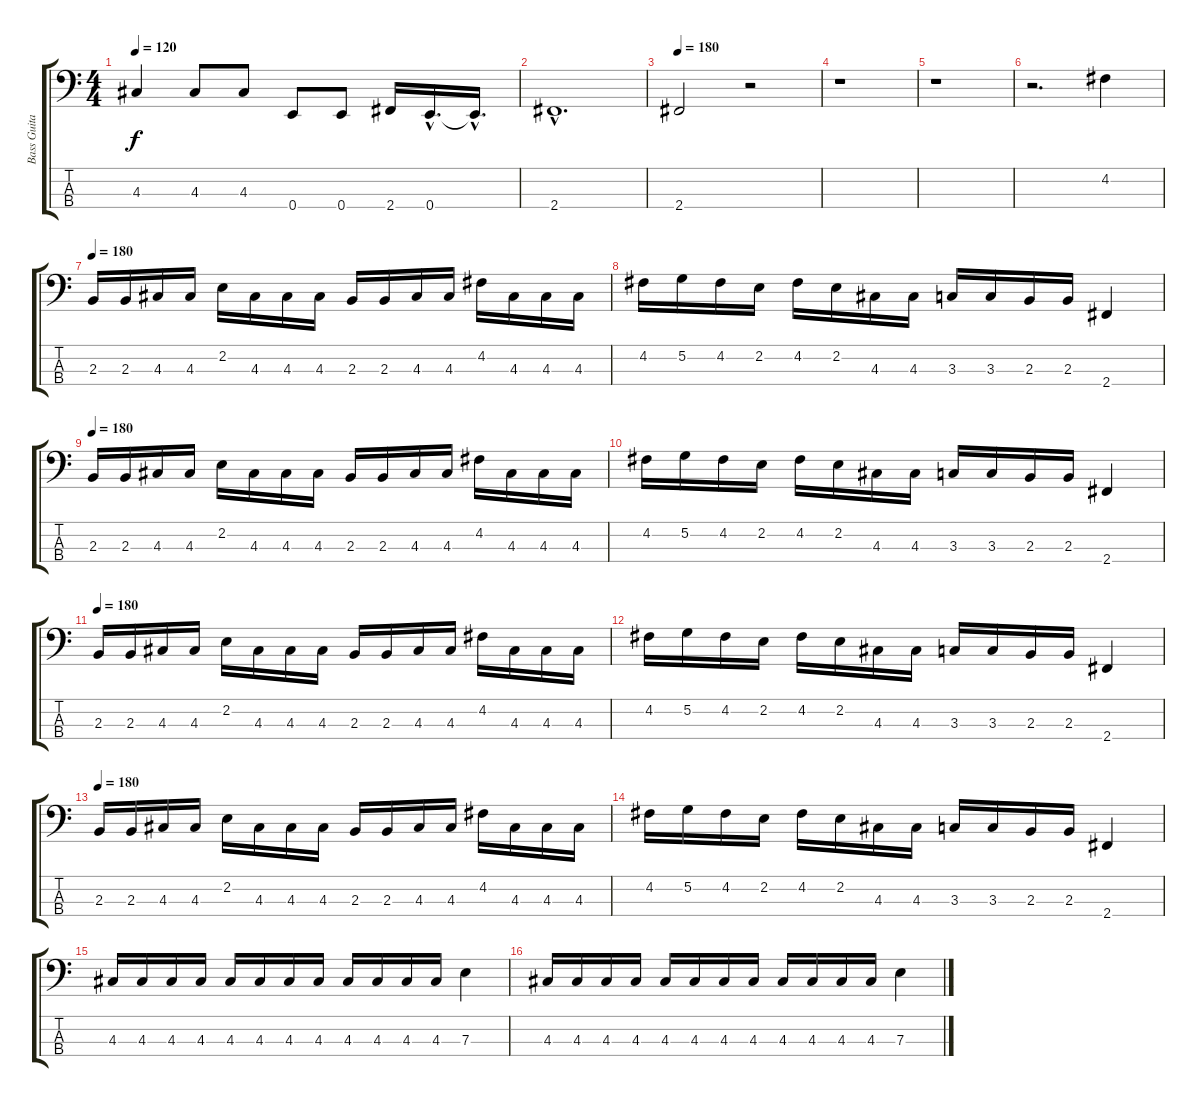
\track ("Bass Guitar" "Bass Guita") {instrument electricbasspick}
\staff {score tabs}
\tuning (G2 D2 A1 E1) {hide}
\ts (4 4)
\tempo 120
\clef f4
\ks c
4.3.4{dy f} 4.3.8 4.3.8 0.4.8 0.4.8 2.4.16 0.4{hac}.16{d} 0.4{hac t}.16{d} |
2.4{hac}.1{d} |
\tempo 180
2.4.2 r.2 |
r.1 |
r.1 |
r.2{d} 4.2.4 |
\tempo 180
2.3.16 2.3.16 4.3.16 4.3.16 2.2.16 4.3.16 4.3.16 4.3.16 2.3.16 2.3.16 4.3.16 4.3.16 4.2.16 4.3.16 4.3.16 4.3.16 |
4.2.16 5.2.16 4.2.16 2.2.16 4.2.16 2.2.16 4.3.16 4.3.16 3.3.16 3.3.16 2.3.16 2.3.16 2.4.4 |
\tempo 180
2.3.16 2.3.16 4.3.16 4.3.16 2.2.16 4.3.16 4.3.16 4.3.16 2.3.16 2.3.16 4.3.16 4.3.16 4.2.16 4.3.16 4.3.16 4.3.16 |
4.2.16 5.2.16 4.2.16 2.2.16 4.2.16 2.2.16 4.3.16 4.3.16 3.3.16 3.3.16 2.3.16 2.3.16 2.4.4 |
\tempo 180
2.3.16 2.3.16 4.3.16 4.3.16 2.2.16 4.3.16 4.3.16 4.3.16 2.3.16 2.3.16 4.3.16 4.3.16 4.2.16 4.3.16 4.3.16 4.3.16 |
4.2.16 5.2.16 4.2.16 2.2.16 4.2.16 2.2.16 4.3.16 4.3.16 3.3.16 3.3.16 2.3.16 2.3.16 2.4.4 |
\tempo 180
2.3.16 2.3.16 4.3.16 4.3.16 2.2.16 4.3.16 4.3.16 4.3.16 2.3.16 2.3.16 4.3.16 4.3.16 4.2.16 4.3.16 4.3.16 4.3.16 |
4.2.16 5.2.16 4.2.16 2.2.16 4.2.16 2.2.16 4.3.16 4.3.16 3.3.16 3.3.16 2.3.16 2.3.16 2.4.4 |
4.3.16 4.3.16 4.3.16 4.3.16 4.3.16 4.3.16 4.3.16 4.3.16 4.3.16 4.3.16 4.3.16 4.3.16 7.3.4 |
4.3.16 4.3.16 4.3.16 4.3.16 4.3.16 4.3.16 4.3.16 4.3.16 4.3.16 4.3.16 4.3.16 4.3.16 7.3.4
